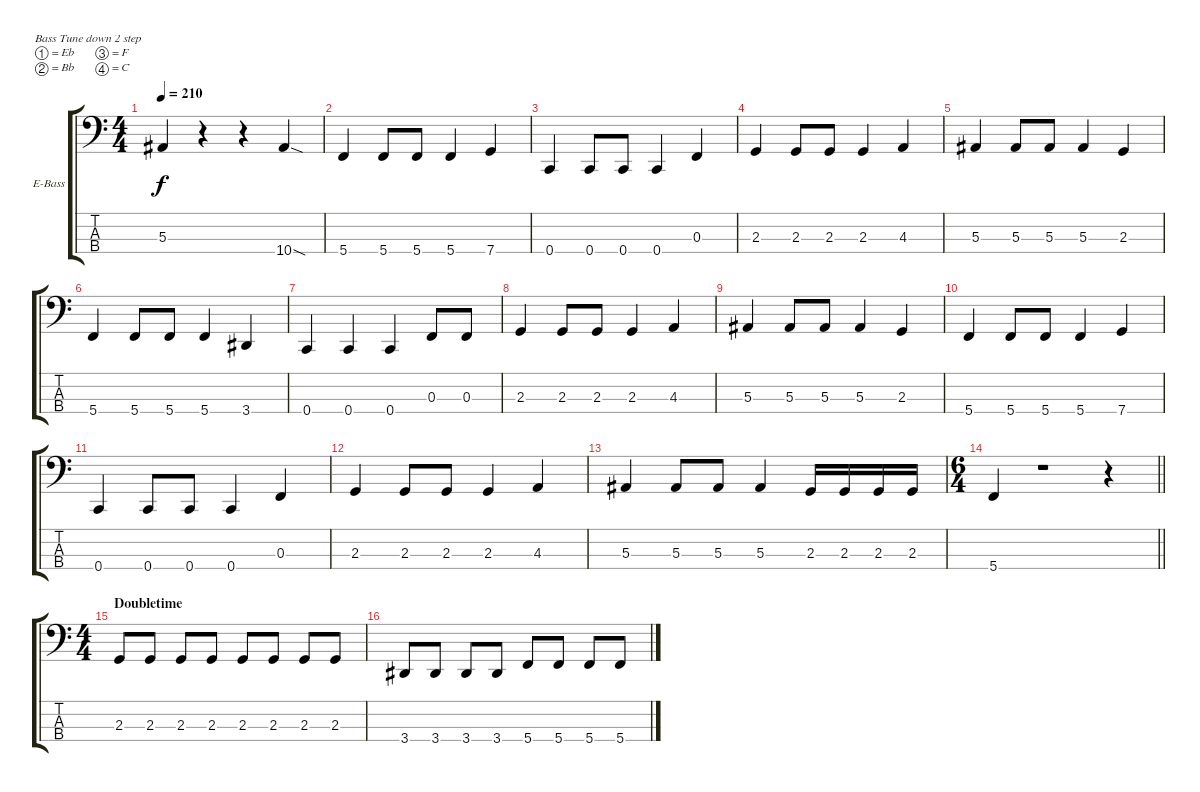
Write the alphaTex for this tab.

\bracketExtendMode groupsimilarinstruments
\firstSystemTrackNameOrientation horizontal
\otherSystemsTrackNameOrientation horizontal
\track ("Bass" "E-Bass") {instrument electricbasspick}
\staff {score tabs}
\tuning (Eb2 Bb1 F1 C1)
\ts (4 4)
\tempo 210
\clef f4
\ks c
5.3.4{dy f} r.4 r.4 10.4{sod}.4 |
5.4.4 5.4.8 5.4.8 5.4.4 7.4.4 |
0.4.4 0.4.8 0.4.8 0.4.4 0.3.4 |
2.3.4 2.3.8 2.3.8 2.3.4 4.3.4 |
5.3.4 5.3.8 5.3.8 5.3.4 2.3.4 |
5.4.4 5.4.8 5.4.8 5.4.4 3.4.4 |
0.4.4 0.4.4 0.4.4 0.3.8 0.3.8 |
2.3.4 2.3.8 2.3.8 2.3.4 4.3.4 |
5.3.4 5.3.8 5.3.8 5.3.4 2.3.4 |
5.4.4 5.4.8 5.4.8 5.4.4 7.4.4 |
0.4.4 0.4.8 0.4.8 0.4.4 0.3.4 |
2.3.4 2.3.8 2.3.8 2.3.4 4.3.4 |
5.3.4 5.3.8 5.3.8 5.3.4 2.3.16 2.3.16 2.3.16 2.3.16 |
\ts (6 4)
\beaming (8 2 2 2 6)
\barLineRight lightlight
5.4.4 r.1 r.4 |
\ts (4 4)
\beaming (8 2 2 2 2)
\section ("" "Doubletime")
2.3.8 2.3.8 2.3.8 2.3.8 2.3.8 2.3.8 2.3.8 2.3.8 |
3.4.8 3.4.8 3.4.8 3.4.8 5.4.8 5.4.8 5.4.8 5.4.8
